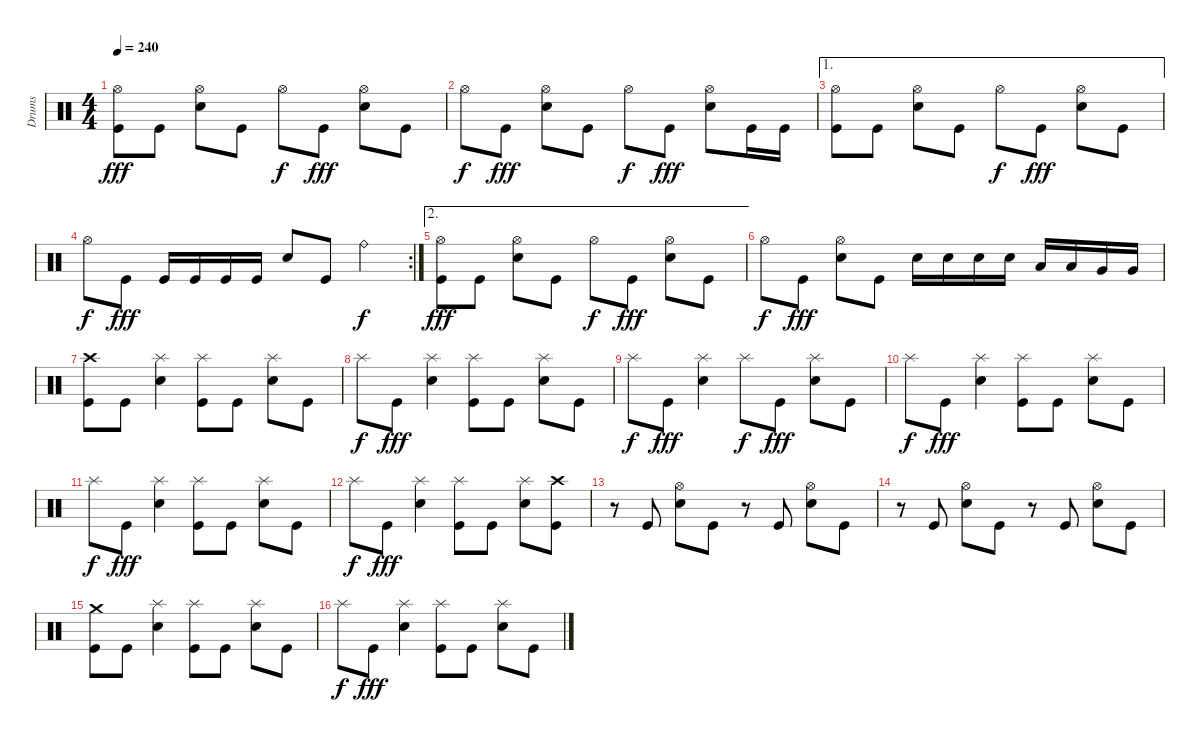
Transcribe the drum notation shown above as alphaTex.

\track ("Drums" "Drums") {instrument percussion}
\staff {score}
\articulation defaults
\ts (4 4)
\tempo 240
\clef neutral
\ks c
("Kick (hit)" "Hi-Hat (open)").8{dy fff} "Kick (hit)".8 ("Electric Snare (hit)" "Hi-Hat (open)").8 "Kick (hit)".8 "Hi-Hat (open)".8{dy f} "Kick (hit)".8{dy fff} ("Electric Snare (hit)" "Hi-Hat (open)").8 "Kick (hit)".8 |
"Hi-Hat (open)".8{dy f} "Kick (hit)".8{dy fff} ("Electric Snare (hit)" "Hi-Hat (open)").8 "Kick (hit)".8 "Hi-Hat (open)".8{dy f} "Kick (hit)".8{dy fff} ("Electric Snare (hit)" "Hi-Hat (open)").8 "Kick (hit)".16 "Kick (hit)".16 |
\ae 1
("Kick (hit)" "Hi-Hat (open)").8 "Kick (hit)".8 ("Electric Snare (hit)" "Hi-Hat (open)").8 "Kick (hit)".8 "Hi-Hat (open)".8{dy f} "Kick (hit)".8{dy fff} ("Electric Snare (hit)" "Hi-Hat (open)").8 "Kick (hit)".8 |
\rc 2 "Hi-Hat (open)".8{dy f} "Kick (hit)".8{dy fff} "Kick (hit)".16 "Kick (hit)".16 "Kick (hit)".16 "Kick (hit)".16 "Electric Snare (hit)".8 "Kick (hit)".8 "Ride (bell)".4{dy f}
|
\ae 2
("Kick (hit)" "Hi-Hat (open)").8{dy fff} "Kick (hit)".8 ("Electric Snare (hit)" "Hi-Hat (open)").8 "Kick (hit)".8 "Hi-Hat (open)".8{dy f} "Kick (hit)".8{dy fff} ("Electric Snare (hit)" "Hi-Hat (open)").8 "Kick (hit)".8 |
"Hi-Hat (open)".8{dy f} "Kick (hit)".8{dy fff} ("Electric Snare (hit)" "Hi-Hat (open)").8 "Kick (hit)".8 "Electric Snare (hit)".16 "Electric Snare (hit)".16 "Electric Snare (hit)".16 "Electric Snare (hit)".16 "Low Tom (hit)".16 "Low Tom (hit)".16 "Very Low Tom (hit)".16 "Very Low Tom (hit)".16 |
("Kick (hit)" "Crash high (hit)").8 "Kick (hit)".8 ("Electric Snare (hit)" "Splash (hit)").4 ("Kick (hit)" "Splash (hit)").8 "Kick (hit)".8 ("Electric Snare (hit)" "Splash (hit)").8 "Kick (hit)".8 |
"Splash (hit)".8{dy f} "Kick (hit)".8{dy fff} ("Electric Snare (hit)" "Splash (hit)").4 ("Kick (hit)" "Splash (hit)").8 "Kick (hit)".8 ("Electric Snare (hit)" "Splash (hit)").8 "Kick (hit)".8 |
"Splash (hit)".8{dy f} "Kick (hit)".8{dy fff} ("Electric Snare (hit)" "Splash (hit)").4 "Splash (hit)".8{dy f} "Kick (hit)".8{dy fff} ("Electric Snare (hit)" "Splash (hit)").8 "Kick (hit)".8 |
"Splash (hit)".8{dy f} "Kick (hit)".8{dy fff} ("Electric Snare (hit)" "Splash (hit)").4 ("Kick (hit)" "Splash (hit)").8 "Kick (hit)".8 ("Electric Snare (hit)" "Splash (hit)").8 "Kick (hit)".8 |
"Splash (hit)".8{dy f} "Kick (hit)".8{dy fff} ("Electric Snare (hit)" "Splash (hit)").4 ("Kick (hit)" "Splash (hit)").8 "Kick (hit)".8 ("Electric Snare (hit)" "Splash (hit)").8 "Kick (hit)".8 |
"Splash (hit)".8{dy f} "Kick (hit)".8{dy fff} ("Electric Snare (hit)" "Splash (hit)").4 ("Kick (hit)" "Splash (hit)").8 "Kick (hit)".8 ("Electric Snare (hit)" "Splash (hit)").8 ("Kick (hit)" "Crash high (hit)").8 |
r.8 "Kick (hit)".8 ("Electric Snare (hit)" "Hi-Hat (open)").8 "Kick (hit)".8 r.8 "Kick (hit)".8 ("Electric Snare (hit)" "Hi-Hat (open)").8 "Kick (hit)".8 |
r.8 "Kick (hit)".8 ("Electric Snare (hit)" "Hi-Hat (open)").8 "Kick (hit)".8 r.8 "Kick (hit)".8 ("Electric Snare (hit)" "Hi-Hat (open)").8 "Kick (hit)".8 |
("Kick (hit)" "Crash medium (hit)").8 "Kick (hit)".8 ("Electric Snare (hit)" "Splash (hit)").4 ("Kick (hit)" "Splash (hit)").8 "Kick (hit)".8 ("Electric Snare (hit)" "Splash (hit)").8 "Kick (hit)".8 |
"Splash (hit)".8{dy f} "Kick (hit)".8{dy fff} ("Electric Snare (hit)" "Splash (hit)").4 ("Kick (hit)" "Splash (hit)").8 "Kick (hit)".8 ("Electric Snare (hit)" "Splash (hit)").8 "Kick (hit)".8
